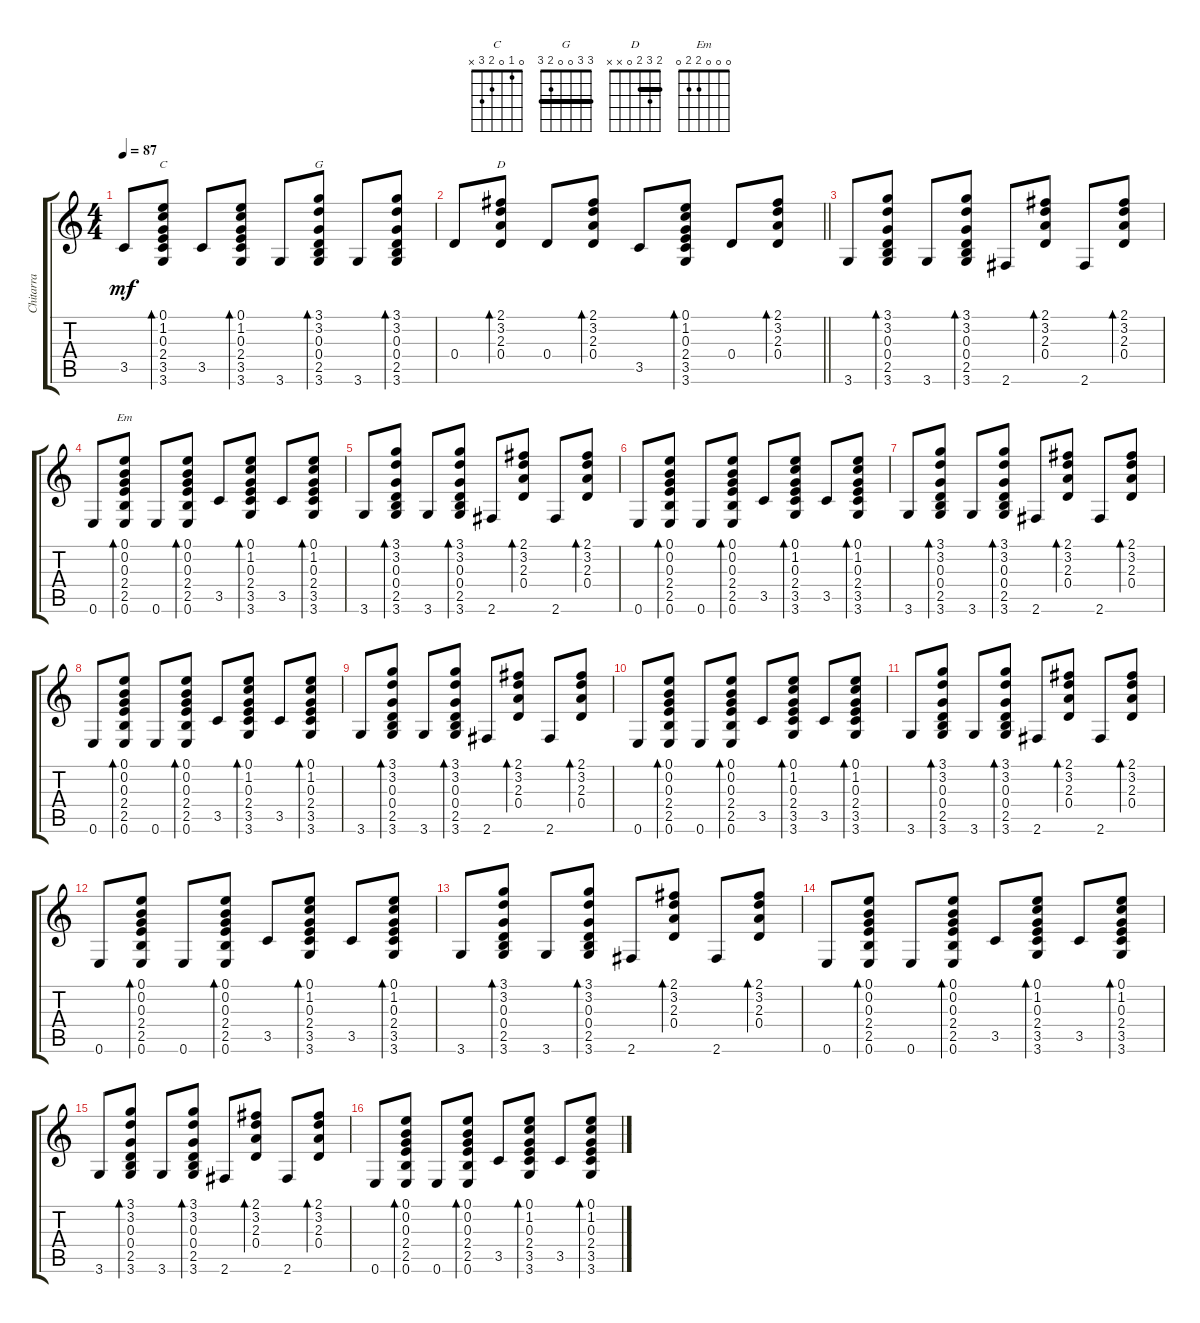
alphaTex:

\track ("Chitarra" "Chitarra") {instrument acousticguitarsteel}
\staff {score tabs}
\tuning (E4 B3 G3 D3 A2 E2) {hide}
\chord ("C" 0 1 0 2 3 x)
\chord ("G" 3 3 0 0 2 3) {barre 3}
\chord ("D" 2 3 2 0 x x) {barre 2}
\chord ("Em" 0 0 0 2 2 0)
\ts (4 4)
\tempo 87
\clef g2
\ks c
3.5.8{dy mf} (0.1 1.2 0.3 2.4 3.5 3.6).8{bd 30 ch "C"} 3.5.8 (0.1 1.2 0.3 2.4 3.5 3.6).8{bd 30} 3.6.8 (3.1 3.2 0.3 0.4 2.5 3.6).8{bd 30 ch "G"} 3.6.8 (3.1 3.2 0.3 0.4 2.5 3.6).8{bd 30} |
\barLineRight lightlight
0.4.8 (2.1 3.2 2.3 0.4).8{bd 60 ch "D"} 0.4.8 (2.1 3.2 2.3 0.4).8{bd 60} 3.5.8 (0.1 1.2 0.3 2.4 3.5 3.6).8{bd 30} 0.4.8 (2.1 3.2 2.3 0.4).8{bd 60} |
3.6.8 (3.1 3.2 0.3 0.4 2.5 3.6).8{bd 30} 3.6.8 (3.1 3.2 0.3 0.4 2.5 3.6).8{bd 30} 2.6.8 (2.1 3.2 2.3 0.4).8{bd 60} 2.6.8 (2.1 3.2 2.3 0.4).8{bd 60} |
0.6.8 (0.1 0.2 0.3 2.4 2.5 0.6).8{bd 30 ch "Em"} 0.6.8 (0.1 0.2 0.3 2.4 2.5 0.6).8{bd 30} 3.5.8 (0.1 1.2 0.3 2.4 3.5 3.6).8{bd 30} 3.5.8 (0.1 1.2 0.3 2.4 3.5 3.6).8{bd 30} |
3.6.8 (3.1 3.2 0.3 0.4 2.5 3.6).8{bd 30} 3.6.8 (3.1 3.2 0.3 0.4 2.5 3.6).8{bd 30} 2.6.8 (2.1 3.2 2.3 0.4).8{bd 60} 2.6.8 (2.1 3.2 2.3 0.4).8{bd 60} |
0.6.8 (0.1 0.2 0.3 2.4 2.5 0.6).8{bd 30} 0.6.8 (0.1 0.2 0.3 2.4 2.5 0.6).8{bd 30} 3.5.8 (0.1 1.2 0.3 2.4 3.5 3.6).8{bd 30} 3.5.8 (0.1 1.2 0.3 2.4 3.5 3.6).8{bd 30} |
3.6.8 (3.1 3.2 0.3 0.4 2.5 3.6).8{bd 30} 3.6.8 (3.1 3.2 0.3 0.4 2.5 3.6).8{bd 30} 2.6.8 (2.1 3.2 2.3 0.4).8{bd 60} 2.6.8 (2.1 3.2 2.3 0.4).8{bd 60} |
0.6.8 (0.1 0.2 0.3 2.4 2.5 0.6).8{bd 30} 0.6.8 (0.1 0.2 0.3 2.4 2.5 0.6).8{bd 30} 3.5.8 (0.1 1.2 0.3 2.4 3.5 3.6).8{bd 30} 3.5.8 (0.1 1.2 0.3 2.4 3.5 3.6).8{bd 30} |
3.6.8 (3.1 3.2 0.3 0.4 2.5 3.6).8{bd 30} 3.6.8 (3.1 3.2 0.3 0.4 2.5 3.6).8{bd 30} 2.6.8 (2.1 3.2 2.3 0.4).8{bd 60} 2.6.8 (2.1 3.2 2.3 0.4).8{bd 60} |
0.6.8 (0.1 0.2 0.3 2.4 2.5 0.6).8{bd 30} 0.6.8 (0.1 0.2 0.3 2.4 2.5 0.6).8{bd 30} 3.5.8 (0.1 1.2 0.3 2.4 3.5 3.6).8{bd 30} 3.5.8 (0.1 1.2 0.3 2.4 3.5 3.6).8{bd 30} |
3.6.8 (3.1 3.2 0.3 0.4 2.5 3.6).8{bd 30} 3.6.8 (3.1 3.2 0.3 0.4 2.5 3.6).8{bd 30} 2.6.8 (2.1 3.2 2.3 0.4).8{bd 60} 2.6.8 (2.1 3.2 2.3 0.4).8{bd 60} |
0.6.8 (0.1 0.2 0.3 2.4 2.5 0.6).8{bd 30} 0.6.8 (0.1 0.2 0.3 2.4 2.5 0.6).8{bd 30} 3.5.8 (0.1 1.2 0.3 2.4 3.5 3.6).8{bd 30} 3.5.8 (0.1 1.2 0.3 2.4 3.5 3.6).8{bd 30} |
3.6.8 (3.1 3.2 0.3 0.4 2.5 3.6).8{bd 30} 3.6.8 (3.1 3.2 0.3 0.4 2.5 3.6).8{bd 30} 2.6.8 (2.1 3.2 2.3 0.4).8{bd 60} 2.6.8 (2.1 3.2 2.3 0.4).8{bd 60} |
0.6.8 (0.1 0.2 0.3 2.4 2.5 0.6).8{bd 30} 0.6.8 (0.1 0.2 0.3 2.4 2.5 0.6).8{bd 30} 3.5.8 (0.1 1.2 0.3 2.4 3.5 3.6).8{bd 30} 3.5.8 (0.1 1.2 0.3 2.4 3.5 3.6).8{bd 30} |
3.6.8 (3.1 3.2 0.3 0.4 2.5 3.6).8{bd 30} 3.6.8 (3.1 3.2 0.3 0.4 2.5 3.6).8{bd 30} 2.6.8 (2.1 3.2 2.3 0.4).8{bd 60} 2.6.8 (2.1 3.2 2.3 0.4).8{bd 60} |
0.6.8 (0.1 0.2 0.3 2.4 2.5 0.6).8{bd 30} 0.6.8 (0.1 0.2 0.3 2.4 2.5 0.6).8{bd 30} 3.5.8 (0.1 1.2 0.3 2.4 3.5 3.6).8{bd 30} 3.5.8 (0.1 1.2 0.3 2.4 3.5 3.6).8{bd 30}
